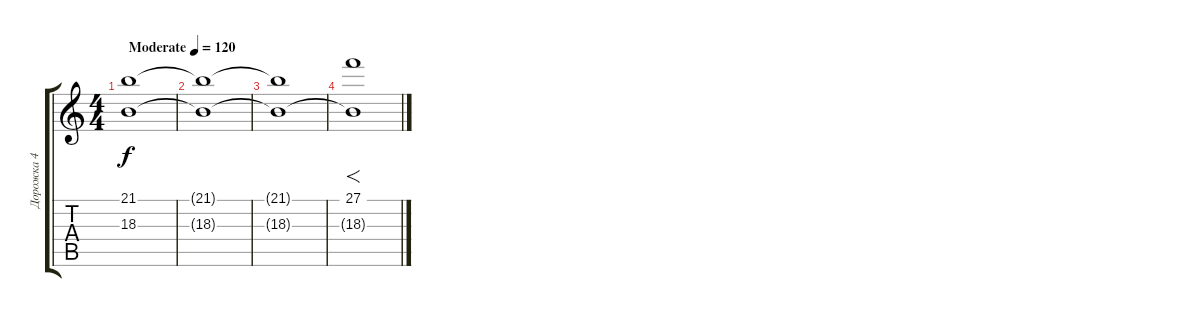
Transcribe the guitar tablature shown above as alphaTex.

\track ("Дорожка 4" "Дорожка 4") {instrument rockorgan}
\staff {score tabs}
\tuning (D4 A3 F3 C3 G2 C2) {hide}
\ts (4 4)
\tempo (120 "Moderate")
\clef g2
\ks c
(21.1 18.3).1{dy f instrument rockorgan} |
(21.1{t} 18.3{t}).1{volume 6} |
(21.1{t} 18.3{t}).1{volume 10} |
(27.1 18.3{t}).1{f}
